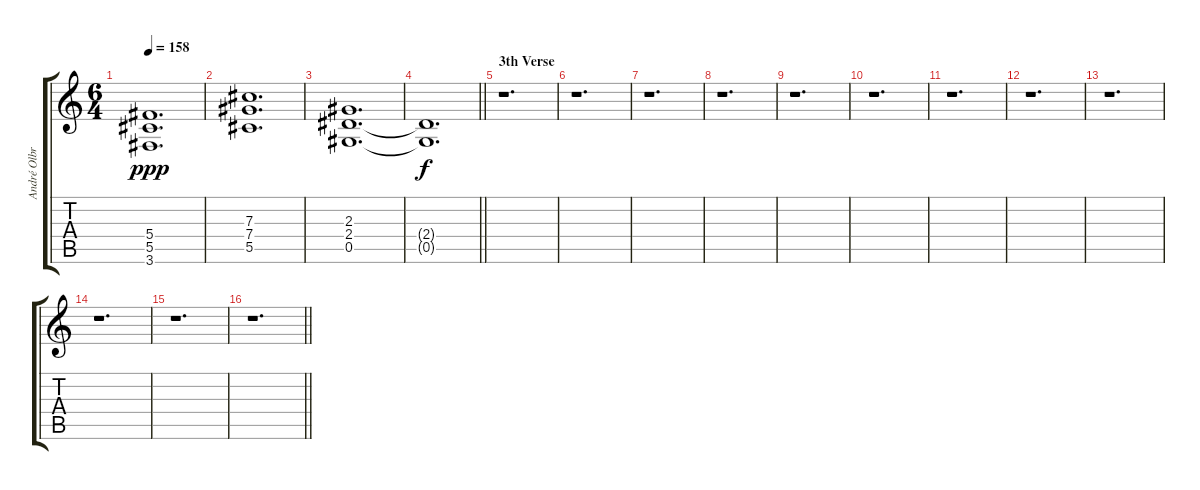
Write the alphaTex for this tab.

\track ("André Olbrich" "André Olbr") {instrument distortionguitar}
\staff {score tabs}
\tuning (Eb4 Bb3 Gb3 Db3 Ab2 Eb2) {hide}
\ts (6 4)
\tempo 158
\clef g2
\ks c
(5.4 5.5 3.6).1{d dy ppp} |
(7.3 7.4 5.5).1{d} |
(2.3 2.4 0.5).1{d} |
\barLineRight lightlight
(2.4{t} 0.5{t}).1{d dy f} |
\section ("" "3th Verse")
r.1{d} |
r.1{d} |
r.1{d} |
r.1{d} |
r.1{d} |
r.1{d} |
r.1{d} |
r.1{d} |
r.1{d} |
r.1{d} |
r.1{d} |
\barLineRight lightlight
r.1{d}
